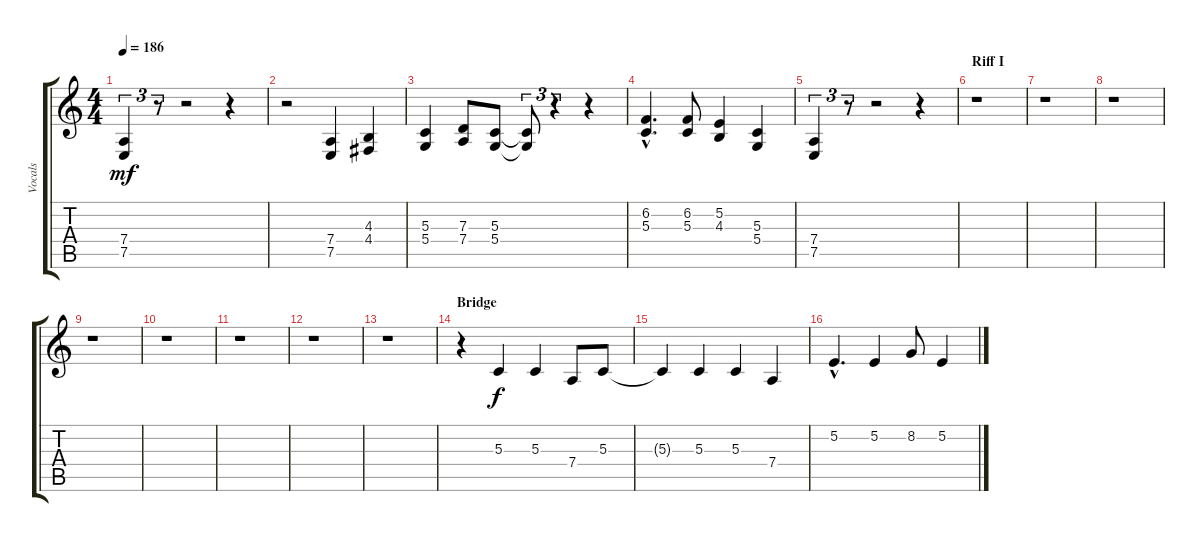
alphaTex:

\track ("Vocals" "Vocals") {instrument lead8bassandlead}
\staff {score tabs}
\tuning (E4 B3 G3 D3 A2 E2) {hide}
\ts (4 4)
\tempo 186
\clef g2
\ks c
(7.4 7.5).4{tu (3 2) dy mf} r.8{tu (3 2)} r.2 r.4 |
r.2 (7.4 7.5).4 (4.3 4.4).4 |
(5.3 5.4).4 (7.3 7.4).8 (5.3 5.4).8 (5.3{t} 5.4{t}).8{tu (3 2)} r.4{tu (3 2)} r.4 |
(6.2{hac} 5.3{hac}).4{d} (6.2 5.3).8 (5.2 4.3).4 (5.3 5.4).4 |
(7.4 7.5).4{tu (3 2)} r.8{tu (3 2)} r.2 r.4 |
\section ("" "Riff I")
r.1 |
r.1 |
r.1 |
r.1 |
r.1 |
r.1 |
r.1 |
r.1 |
\section ("" "Bridge")
r.4 5.3.4{dy f} 5.3.4 7.4.8 5.3.8 |
5.3{t}.4 5.3.4 5.3.4 7.4.4 |
5.2{hac}.4{d} 5.2.4 8.2.8 5.2.4
